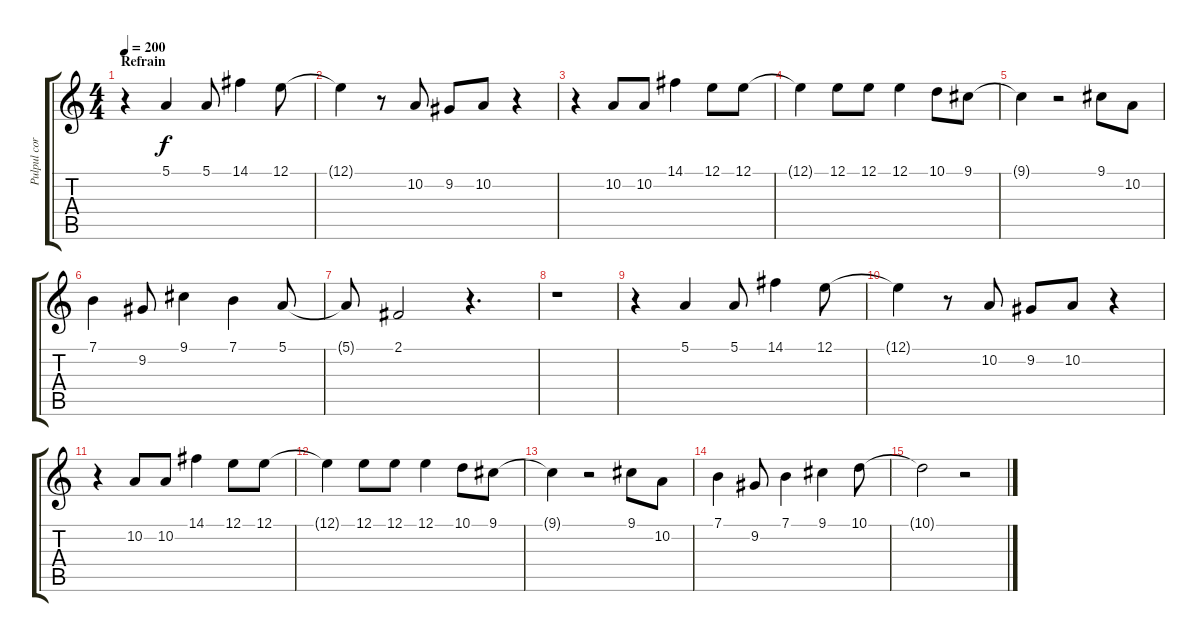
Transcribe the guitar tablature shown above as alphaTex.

\track ("Pulpul cordes vocales" "Pulpul cor") {instrument cello}
\staff {score tabs}
\tuning (E4 B3 G3 D3 A2 E2) {hide}
\ts (4 4)
\section ("" "Refrain")
\tempo 200
\clef g2
\ks c
r.4{dy f} 5.1.4 5.1.8 14.1.4 12.1.8 |
12.1{t}.4 r.8 10.2.8 9.2.8 10.2.8 r.4 |
r.4 10.2.8 10.2.8 14.1.4 12.1.8 12.1.8 |
12.1{t}.4 12.1.8 12.1.8 12.1.4 10.1.8 9.1.8 |
9.1{t}.4 r.2 9.1.8 10.2.8 |
7.1.4 9.2.8 9.1.4 7.1.4 5.1.8 |
5.1{t}.8 2.1.2 r.4{d} |
r.1 |
r.4 5.1.4 5.1.8 14.1.4 12.1.8 |
12.1{t}.4 r.8 10.2.8 9.2.8 10.2.8 r.4 |
r.4 10.2.8 10.2.8 14.1.4 12.1.8 12.1.8 |
12.1{t}.4 12.1.8 12.1.8 12.1.4 10.1.8 9.1.8 |
9.1{t}.4 r.2 9.1.8 10.2.8 |
7.1.4 9.2.8 7.1.4 9.1.4 10.1.8 |
10.1{t}.2 r.2
